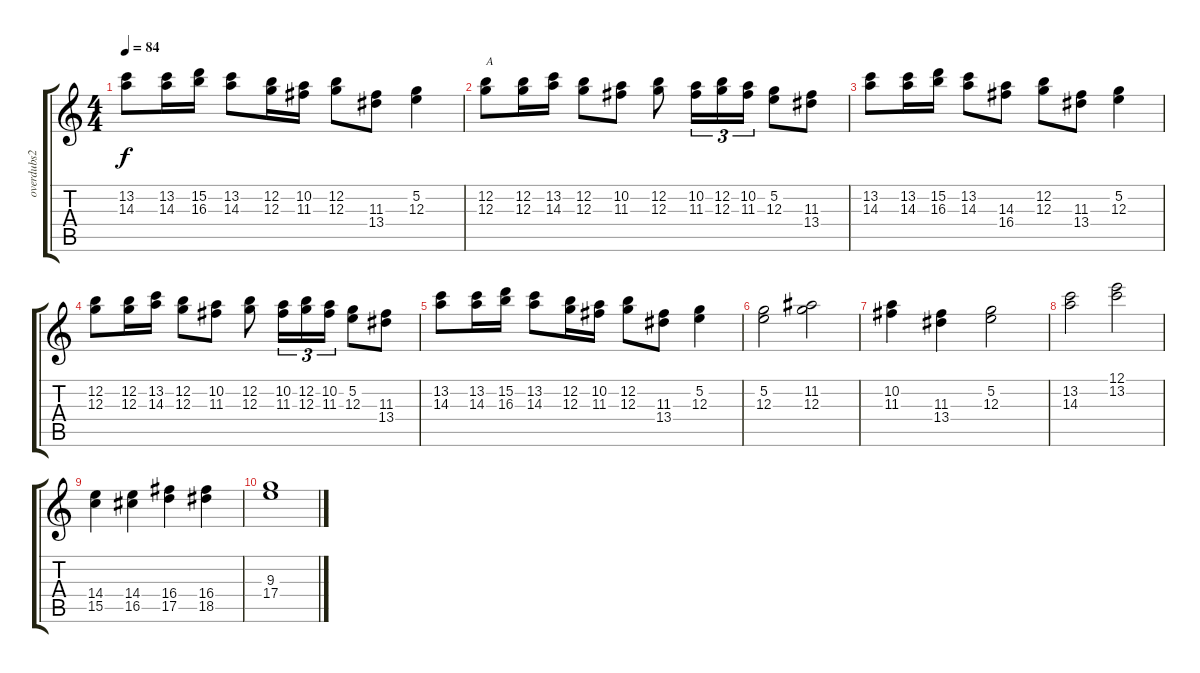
\track ("overdubs2" "overdubs2") {instrument overdrivenguitar}
\staff {score tabs}
\tuning (E4 B3 G3 D3 A2 E2) {hide}
\ts (4 4)
\tempo 84
\clef g2
\ks c
(13.2 14.3).8{dy f} (13.2 14.3).16 (15.2 16.3).16 (13.2 14.3).8 (12.2 12.3).16 (10.2 11.3).16 (12.2 12.3).8 (11.3 13.4).8 (5.2 12.3).4 |
(12.2 12.3).8{txt "A"} (12.2 12.3).16 (13.2 14.3).16 (12.2 12.3).8 (10.2 11.3).8 (12.2 12.3).8 (10.2 11.3).16{tu (3 2)} (12.2 12.3).16{tu (3 2)} (10.2 11.3).16{tu (3 2)} (5.2 12.3).8 (11.3 13.4).8 |
(13.2 14.3).8 (13.2 14.3).16 (15.2 16.3).16 (13.2 14.3).8 (14.3 16.4).8 (12.2 12.3).8 (11.3 13.4).8 (5.2 12.3).4 |
(12.2 12.3).8 (12.2 12.3).16 (13.2 14.3).16 (12.2 12.3).8 (10.2 11.3).8 (12.2 12.3).8 (10.2 11.3).16{tu (3 2)} (12.2 12.3).16{tu (3 2)} (10.2 11.3).16{tu (3 2)} (5.2 12.3).8 (11.3 13.4).8 |
(13.2 14.3).8 (13.2 14.3).16 (15.2 16.3).16 (13.2 14.3).8 (12.2 12.3).16 (10.2 11.3).16 (12.2 12.3).8 (11.3 13.4).8 (5.2 12.3).4 |
(5.2 12.3).2 (11.2 12.3).2 |
(10.2 11.3).4 (11.3 13.4).4 (5.2 12.3).2 |
(13.2 14.3).2 (12.1 13.2).2 |
(14.4 15.5).4 (14.4 16.5).4 (16.4 17.5).4 (16.4 18.5).4 |
(9.3 17.4).1
